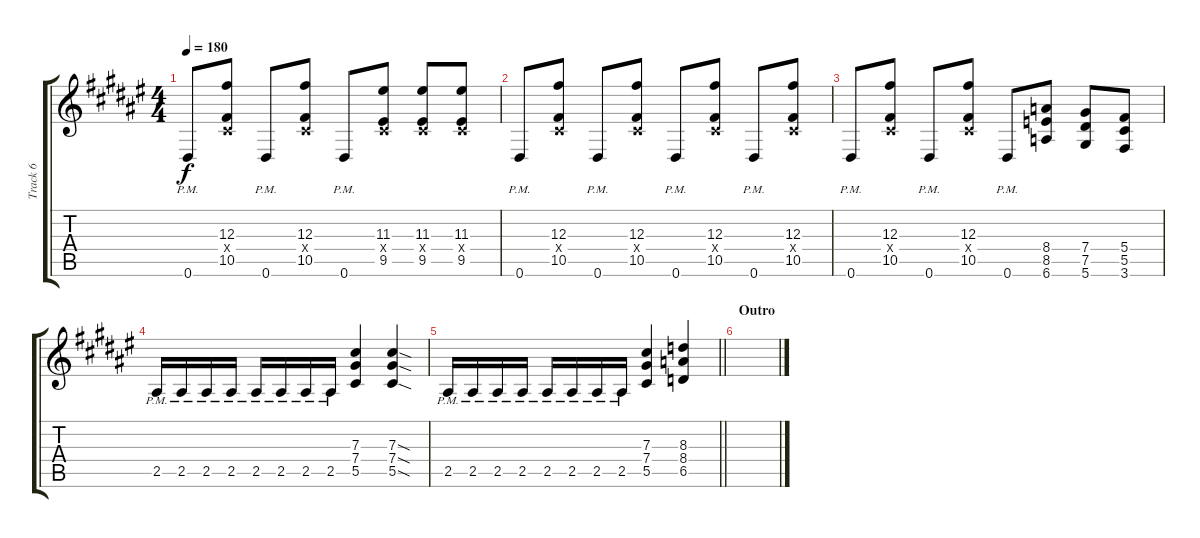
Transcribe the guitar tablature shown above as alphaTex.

\track ("Track 6" "Track 6") {instrument distortionguitar}
\staff {score tabs}
\tuning (Eb4 Bb3 Gb3 Db3 Ab2 Eb2) {hide}
\ts (4 4)
\tempo 180
\clef g2
\ks f#
0.6{pm}.8{dy f} (12.3 0.4{x} 10.5).8 0.6{pm}.8 (12.3 0.4{x} 10.5).8 0.6{pm}.8 (11.3 0.4{x} 9.5).8 (11.3 0.4{x} 9.5).8 (11.3 0.4{x} 9.5).8 |
0.6{pm}.8 (12.3 0.4{x} 10.5).8 0.6{pm}.8 (12.3 0.4{x} 10.5).8 0.6{pm}.8 (12.3 0.4{x} 10.5).8 0.6{pm}.8 (12.3 0.4{x} 10.5).8 |
0.6{pm}.8 (12.3 0.4{x} 10.5).8 0.6{pm}.8 (12.3 0.4{x} 10.5).8 0.6{pm}.8 (8.4 8.5 6.6).8 (7.4 7.5 5.6).8 (5.4 5.5 3.6).8 |
2.5{pm}.16 2.5{pm}.16 2.5{pm}.16 2.5{pm}.16 2.5{pm}.16 2.5{pm}.16 2.5{pm}.16 2.5{pm}.16 (7.3 7.4 5.5).4 (7.3{sod} 7.4{sod} 5.5{sod}).4 |
\barLineRight lightlight
2.5{pm}.16 2.5{pm}.16 2.5{pm}.16 2.5{pm}.16 2.5{pm}.16 2.5{pm}.16 2.5{pm}.16 2.5{pm}.16 (7.3 7.4 5.5).4 (8.3 8.4 6.5).4 |
\section ("" "Outro")
